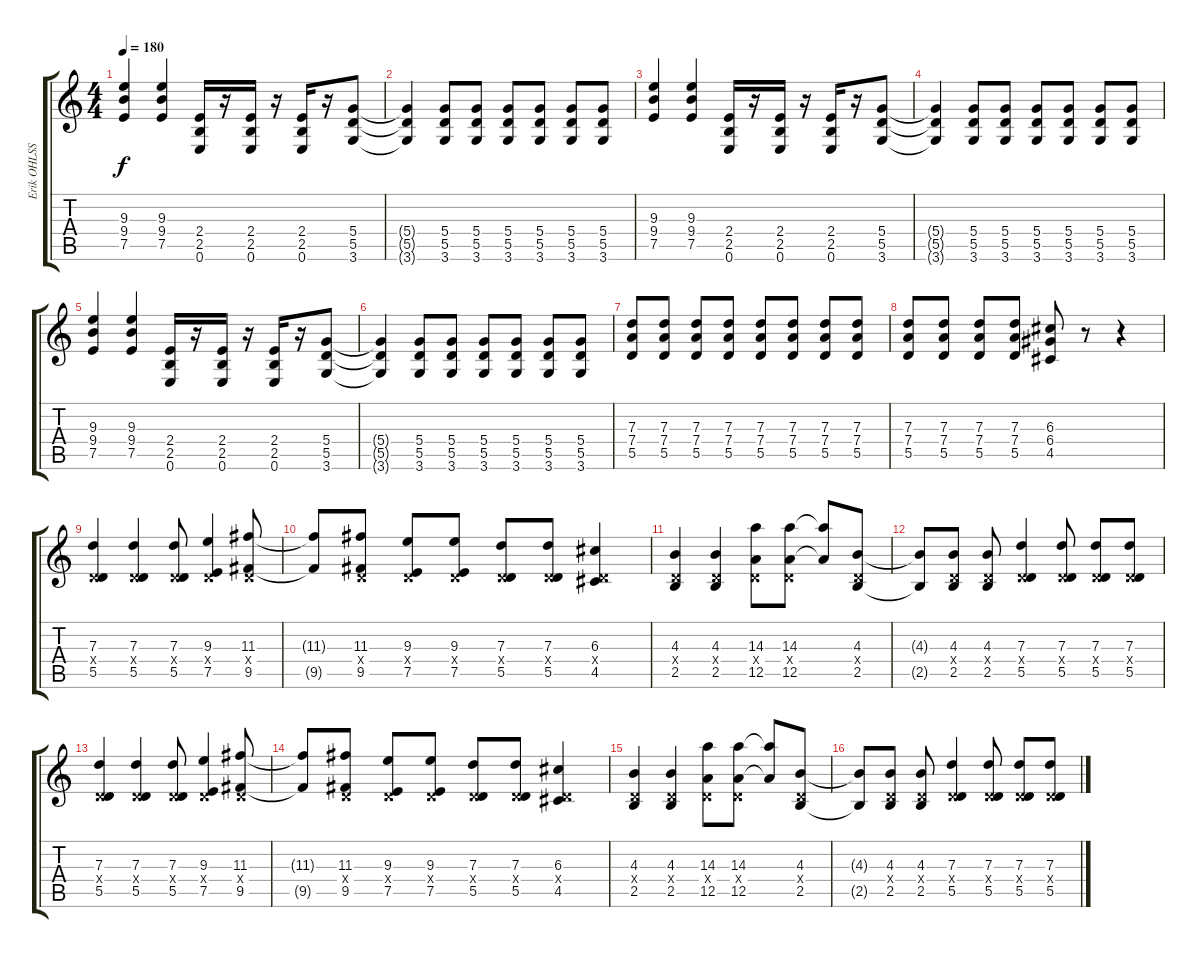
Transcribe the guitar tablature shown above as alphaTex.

\track ("Erik OHLSSON" "Erik OHLSS") {instrument distortionguitar}
\staff {score tabs}
\tuning (E4 B3 G3 D3 A2 E2) {hide}
\ts (4 4)
\tempo 180
\clef g2
\ks c
(9.3 9.4 7.5).4{dy f} (9.3 9.4 7.5).4 (2.4 2.5 0.6).16 r.16 (2.4 2.5 0.6).16 r.16 (2.4 2.5 0.6).16 r.16 (5.4 5.5 3.6).8 |
(5.4{t} 5.5{t} 3.6{t}).4 (5.4 5.5 3.6).8 (5.4 5.5 3.6).8 (5.4 5.5 3.6).8 (5.4 5.5 3.6).8 (5.4 5.5 3.6).8 (5.4 5.5 3.6).8 |
(9.3 9.4 7.5).4 (9.3 9.4 7.5).4 (2.4 2.5 0.6).16 r.16 (2.4 2.5 0.6).16 r.16 (2.4 2.5 0.6).16 r.16 (5.4 5.5 3.6).8 |
(5.4{t} 5.5{t} 3.6{t}).4 (5.4 5.5 3.6).8 (5.4 5.5 3.6).8 (5.4 5.5 3.6).8 (5.4 5.5 3.6).8 (5.4 5.5 3.6).8 (5.4 5.5 3.6).8 |
(9.3 9.4 7.5).4 (9.3 9.4 7.5).4 (2.4 2.5 0.6).16 r.16 (2.4 2.5 0.6).16 r.16 (2.4 2.5 0.6).16 r.16 (5.4 5.5 3.6).8 |
(5.4{t} 5.5{t} 3.6{t}).4 (5.4 5.5 3.6).8 (5.4 5.5 3.6).8 (5.4 5.5 3.6).8 (5.4 5.5 3.6).8 (5.4 5.5 3.6).8 (5.4 5.5 3.6).8 |
(7.3 7.4 5.5).8 (7.3 7.4 5.5).8 (7.3 7.4 5.5).8 (7.3 7.4 5.5).8 (7.3 7.4 5.5).8 (7.3 7.4 5.5).8 (7.3 7.4 5.5).8 (7.3 7.4 5.5).8 |
(7.3 7.4 5.5).8 (7.3 7.4 5.5).8 (7.3 7.4 5.5).8 (7.3 7.4 5.5).8 (6.3 6.4 4.5).8 r.8 r.4 |
(7.3 0.4{x} 5.5).4 (7.3 0.4{x} 5.5).4 (7.3 0.4{x} 5.5).8 (9.3 0.4{x} 7.5).4 (11.3 0.4{x} 9.5).8 |
(11.3{t} 9.5{t}).8 (11.3 0.4{x} 9.5).8 (9.3 0.4{x} 7.5).8 (9.3 0.4{x} 7.5).8 (7.3 0.4{x} 5.5).8 (7.3 0.4{x} 5.5).8 (6.3 0.4{x} 4.5).4 |
(4.3 0.4{x} 2.5).4 (4.3 0.4{x} 2.5).4 (14.3 0.4{x} 12.5).8 (14.3 0.4{x} 12.5).8 (14.3{t} 12.5{t}).8 (4.3 0.4{x} 2.5).8 |
(4.3{t} 2.5{t}).8 (4.3 0.4{x} 2.5).8 (4.3 0.4{x} 2.5).8 (7.3 0.4{x} 5.5).4 (7.3 0.4{x} 5.5).8 (7.3 0.4{x} 5.5).8 (7.3 0.4{x} 5.5).8 |
(7.3 0.4{x} 5.5).4 (7.3 0.4{x} 5.5).4 (7.3 0.4{x} 5.5).8 (9.3 0.4{x} 7.5).4 (11.3 0.4{x} 9.5).8 |
(11.3{t} 9.5{t}).8 (11.3 0.4{x} 9.5).8 (9.3 0.4{x} 7.5).8 (9.3 0.4{x} 7.5).8 (7.3 0.4{x} 5.5).8 (7.3 0.4{x} 5.5).8 (6.3 0.4{x} 4.5).4 |
(4.3 0.4{x} 2.5).4 (4.3 0.4{x} 2.5).4 (14.3 0.4{x} 12.5).8 (14.3 0.4{x} 12.5).8 (14.3{t} 12.5{t}).8 (4.3 0.4{x} 2.5).8 |
(4.3{t} 2.5{t}).8 (4.3 0.4{x} 2.5).8 (4.3 0.4{x} 2.5).8 (7.3 0.4{x} 5.5).4 (7.3 0.4{x} 5.5).8 (7.3 0.4{x} 5.5).8 (7.3 0.4{x} 5.5).8
